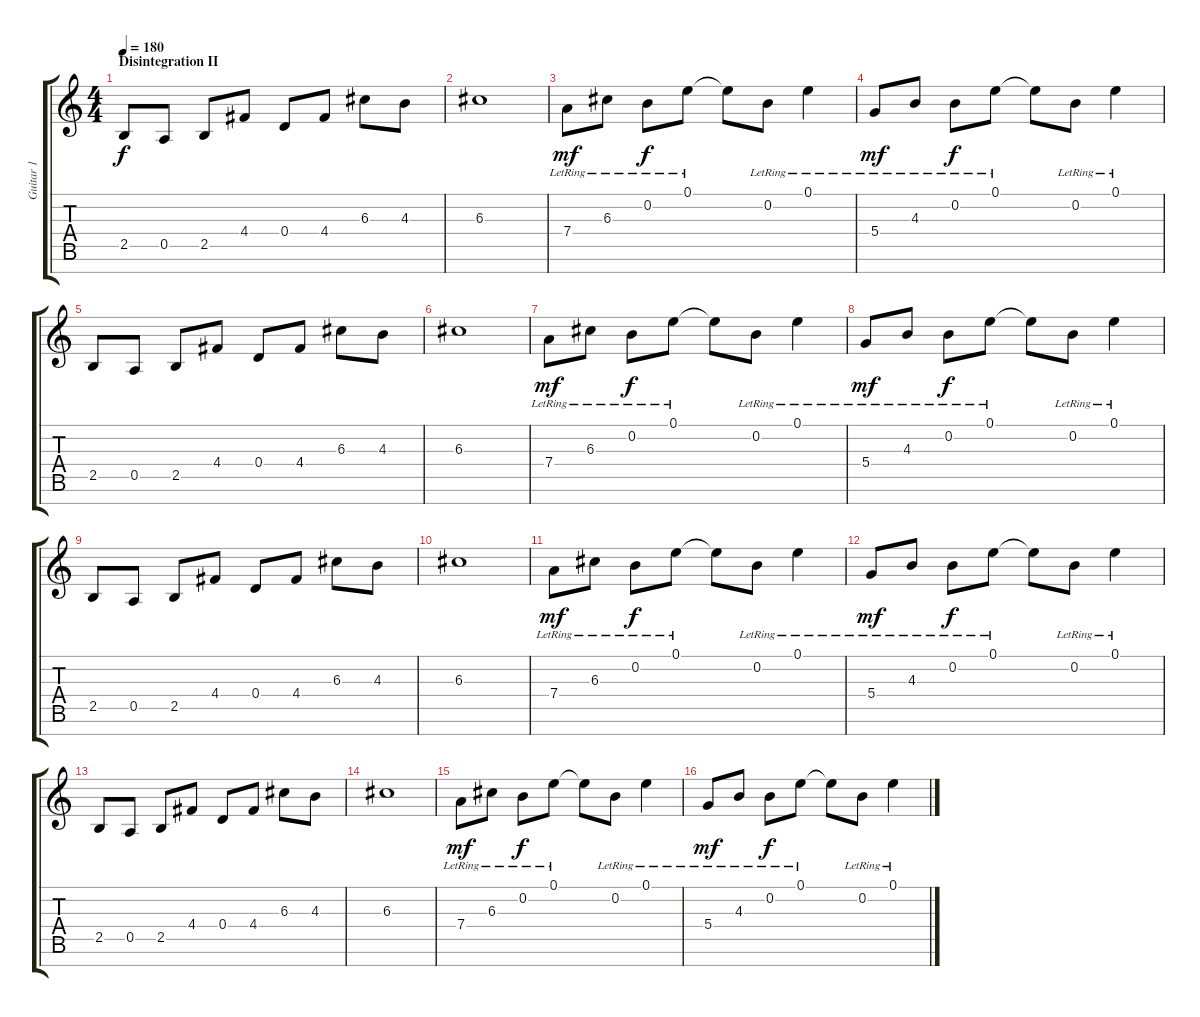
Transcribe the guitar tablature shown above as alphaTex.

\track ("Guitar 1" "Guitar 1") {instrument distortionguitar}
\staff {score tabs}
\tuning (E4 B3 G3 D3 A2 E2 B1) {hide}
\ts (4 4)
\section ("" "Disintegration II")
\tempo 180
\clef g2
\ks c
2.5.8{dy f} 0.5.8 2.5.8 4.4.8 0.4.8 4.4.8 6.3.8 4.3.8 |
6.3.1 |
7.4{lr}.8{dy mf} 6.3{lr}.8 0.2{lr}.8{dy f} 0.1{lr}.8 0.1{t}.8 0.2{lr}.8 0.1{lr}.4 |
5.4{lr}.8{dy mf} 4.3{lr}.8 0.2{lr}.8{dy f} 0.1{lr}.8 0.1{t}.8 0.2{lr}.8 0.1{lr}.4 |
2.5.8 0.5.8 2.5.8 4.4.8 0.4.8 4.4.8 6.3.8 4.3.8 |
6.3.1 |
7.4{lr}.8{dy mf} 6.3{lr}.8 0.2{lr}.8{dy f} 0.1{lr}.8 0.1{t}.8 0.2{lr}.8 0.1{lr}.4 |
5.4{lr}.8{dy mf} 4.3{lr}.8 0.2{lr}.8{dy f} 0.1{lr}.8 0.1{t}.8 0.2{lr}.8 0.1{lr}.4 |
2.5.8 0.5.8 2.5.8 4.4.8 0.4.8 4.4.8 6.3.8 4.3.8 |
6.3.1 |
7.4{lr}.8{dy mf} 6.3{lr}.8 0.2{lr}.8{dy f} 0.1{lr}.8 0.1{t}.8 0.2{lr}.8 0.1{lr}.4 |
5.4{lr}.8{dy mf} 4.3{lr}.8 0.2{lr}.8{dy f} 0.1{lr}.8 0.1{t}.8 0.2{lr}.8 0.1{lr}.4 |
2.5.8 0.5.8 2.5.8 4.4.8 0.4.8 4.4.8 6.3.8 4.3.8 |
6.3.1 |
7.4{lr}.8{dy mf} 6.3{lr}.8 0.2{lr}.8{dy f} 0.1{lr}.8 0.1{t}.8 0.2{lr}.8 0.1{lr}.4 |
5.4{lr}.8{dy mf} 4.3{lr}.8 0.2{lr}.8{dy f} 0.1{lr}.8 0.1{t}.8 0.2{lr}.8 0.1{lr}.4
